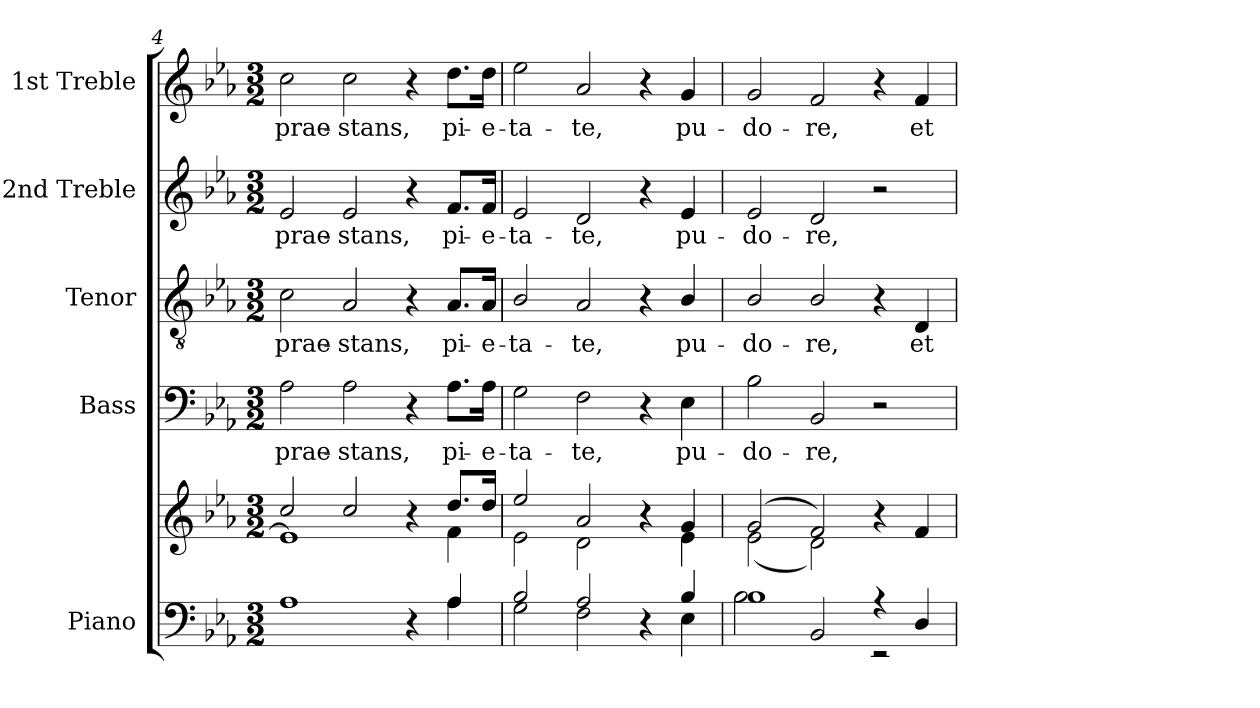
**kern	**kern	**kern	**text	**kern	**text	**kern	**text	**kern	**text
*part5	*part5	*part4	*part4	*part3	*part3	*part2	*part2	*part1	*part1
*staff6	*staff5	*staff4	*staff4	*staff3	*staff3	*staff2	*staff2	*staff1	*staff1
*I"Piano	*	*I"Bass	*	*I"Tenor	*	*I"2nd Treble	*	*I"1st Treble	*
*I'Pno.	*	*I'B.	*	*I'T.	*	*	*	*I'S.	*
*clefF4	*clefG2	*clefF4	*	*clefGv2	*	*clefG2	*	*clefG2	*
*	*	*	*	*ITrd7c12	*	*	*	*	*
*k[b-e-a-]	*k[b-e-a-]	*k[b-e-a-]	*	*k[b-e-a-]	*	*k[b-e-a-]	*	*k[b-e-a-]	*
*c:	*c:	*c:	*	*c:	*	*c:	*	*c:	*
*M3/2	*M3/2	*M3/2	*	*M3/2	*	*M3/2	*	*M3/2	*
=4	=4	=4	=4	=4	=4	=4	=4	=4	=4
*^	*^	*	*	*	*	*	*	*	*
!	!	!	!	!	!LO:LY:b:color=#000000	!	!	!	!	!	!
!	!	!	!	!	!	!	!LO:LY:b:color=#000000	!	!	!	!
!	!	!	!	!	!	!	!	!	!LO:LY:b:color=#000000	!	!
!	!	!	!	!	!	!	!	!	!	!	!LO:LY:b:color=#000000
1ryy	1A-i	2cci/	1e-i]	2A-i\	prae-	2Ci\	prae-	2e-i/	prae-	2cci\	prae-
!	!	!	!	!	!LO:LY:b:color=#000000	!	!	!	!	!	!
!	!	!	!	!	!	!	!LO:LY:b:color=#000000	!	!	!	!
!	!	!	!	!	!	!	!	!	!LO:LY:b:color=#000000	!	!
!	!	!	!	!	!	!	!	!	!	!	!LO:LY:b:color=#000000
.	.	2cci/	.	2A-i\	-stans,	2AA-i/	-stans,	2e-i/	-stans,	2cci\	-stans,
4r	4ryy	4r	4ryy	4r	.	4r	.	4r	.	4r	.
!	!	!	!	!	!LO:LY:b:color=#000000	!	!	!	!	!	!
!	!	!	!	!	!	!	!LO:LY:b:color=#000000	!	!	!	!
!	!	!	!	!	!	!	!	!	!LO:LY:b:color=#000000	!	!
!	!	!	!	!	!	!	!	!	!	!	!LO:LY:b:color=#000000
4A-i/	4A-i\	8.ddi/L	4fi\	8.A-i\L	pi-	8.AA-i/L	pi-	8.fi/L	pi-	8.ddi\L	pi-
!	!	!	!	!	!LO:LY:b:color=#000000	!	!	!	!	!	!
!	!	!	!	!	!	!	!LO:LY:b:color=#000000	!	!	!	!
!	!	!	!	!	!	!	!	!	!LO:LY:b:color=#000000	!	!
!	!	!	!	!	!	!	!	!	!	!	!LO:LY:b:color=#000000
.	.	16ddi/Jk	.	16A-i\Jk	-e-	16AA-i/Jk	-e-	16fi/Jk	-e-	16ddi\Jk	-e-
!!LO:PB:g=z
=5	=5	=5	=5	=5	=5	=5	=5	=5	=5	=5	=5
!	!	!	!	!	!LO:LY:b:color=#000000	!	!	!	!	!	!
!	!	!	!	!	!	!	!LO:LY:b:color=#000000	!	!	!	!
!	!	!	!	!	!	!	!	!	!LO:LY:b:color=#000000	!	!
!	!	!	!	!	!	!	!	!	!	!	!LO:LY:b:color=#000000
2B-i/	2Gi\	2ee-i/	2e-i\	2Gi\	-ta-	2BB-i/	-ta-	2e-i/	-ta-	2ee-i\	-ta-
!	!	!	!	!	!LO:LY:b:color=#000000	!	!	!	!	!	!
!	!	!	!	!	!	!	!LO:LY:b:color=#000000	!	!	!	!
!	!	!	!	!	!	!	!	!	!LO:LY:b:color=#000000	!	!
!	!	!	!	!	!	!	!	!	!	!	!LO:LY:b:color=#000000
2A-i/	2Fi\	2a-i/	2di\	2Fi\	-te,	2AA-i/	-te,	2di/	-te,	2a-i/	-te,
4r	4ryy	4r	4ryy	4r	.	4r	.	4r	.	4r	.
!	!	!	!	!	!LO:LY:b:color=#000000	!	!	!	!	!	!
!	!	!	!	!	!	!	!LO:LY:b:color=#000000	!	!	!	!
!	!	!	!	!	!	!	!	!	!LO:LY:b:color=#000000	!	!
!	!	!	!	!	!	!	!	!	!	!	!LO:LY:b:color=#000000
4B-i/	4E-i\	4gi/	4e-i\	4E-i\	pu-	4BB-i/	pu-	4e-i/	pu-	4gi/	pu-
=6	=6	=6	=6	=6	=6	=6	=6	=6	=6	=6	=6
!	!	!	!	!	!LO:LY:b:color=#000000	!	!	!	!	!	!
!	!	!	!	!	!	!	!LO:LY:b:color=#000000	!	!	!	!
!	!	!	!	!	!	!	!	!	!LO:LY:b:color=#000000	!	!
!	!	!	!	!	!	!	!	!	!	!	!LO:LY:b:color=#000000
1B-i	2B-i\	(2gi/	(2e-i\	2B-i\	-do-	2BB-i/	-do-	2e-i/	-do-	2gi/	-do-
!	!	!	!	!	!LO:LY:b:color=#000000	!	!	!	!	!	!
!	!	!	!	!	!	!	!LO:LY:b:color=#000000	!	!	!	!
!	!	!	!	!	!	!	!	!	!LO:LY:b:color=#000000	!	!
!	!	!	!	!	!	!	!	!	!	!	!LO:LY:b:color=#000000
.	2BB-i/	2fi/)	2di\)	2BB-i/	-re,	2BB-i/	-re,	2di/	-re,	2fi/	-re,
4r	2r	4r	2ryy	2r	.	4r	.	2r	.	4r	.
!	!	!	!	!	!	!	!LO:LY:b:color=#000000	!	!	!	!
!	!	!	!	!	!	!	!	!	!	!	!LO:LY:b:color=#000000
4Di/	.	4fi/	.	.	.	4DDi/	et	.	.	4fi/	et
*v	*v	*	*	*	*	*	*	*	*	*	*
*	*v	*v	*	*	*	*	*	*	*	*
=	=	=	=	=	=	=	=	=	=
*-	*-	*-	*-	*-	*-	*-	*-	*-	*-
